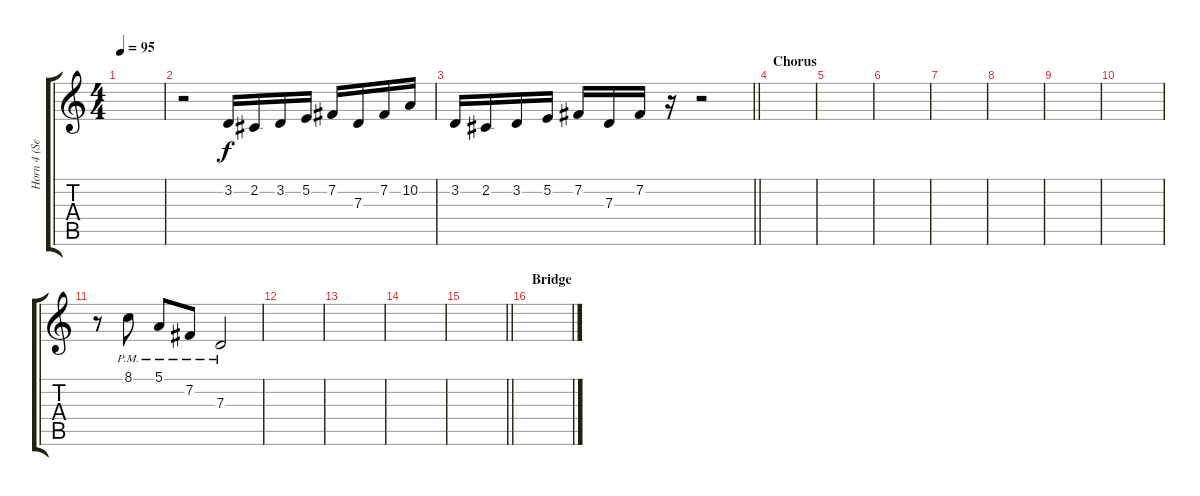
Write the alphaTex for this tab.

\track ("Horn 4 (Session Musicant)" "Horn 4 (Se") {instrument frenchhorn}
\staff {score tabs}
\tuning (E4 B3 G3 D3 A2 E2) {hide}
\ts (4 4)
\tempo 95
\clef g2
\ks c
|
r.2 3.2.16 2.2.16 3.2.16 5.2.16 7.2.16 7.3.16 7.2.16 10.2.16 |
\barLineRight lightlight
3.2.16 2.2.16 3.2.16 5.2.16 7.2.16 7.3.16 7.2.16 r.16 r.2 |
\section ("" "Chorus")
|
|
|
|
|
|
|
r.8 8.1{pm}.8 5.1{pm}.8 7.2{pm}.8 7.3{pm}.2 |
|
|
|
\barLineRight lightlight
|
\section ("" "Bridge")
